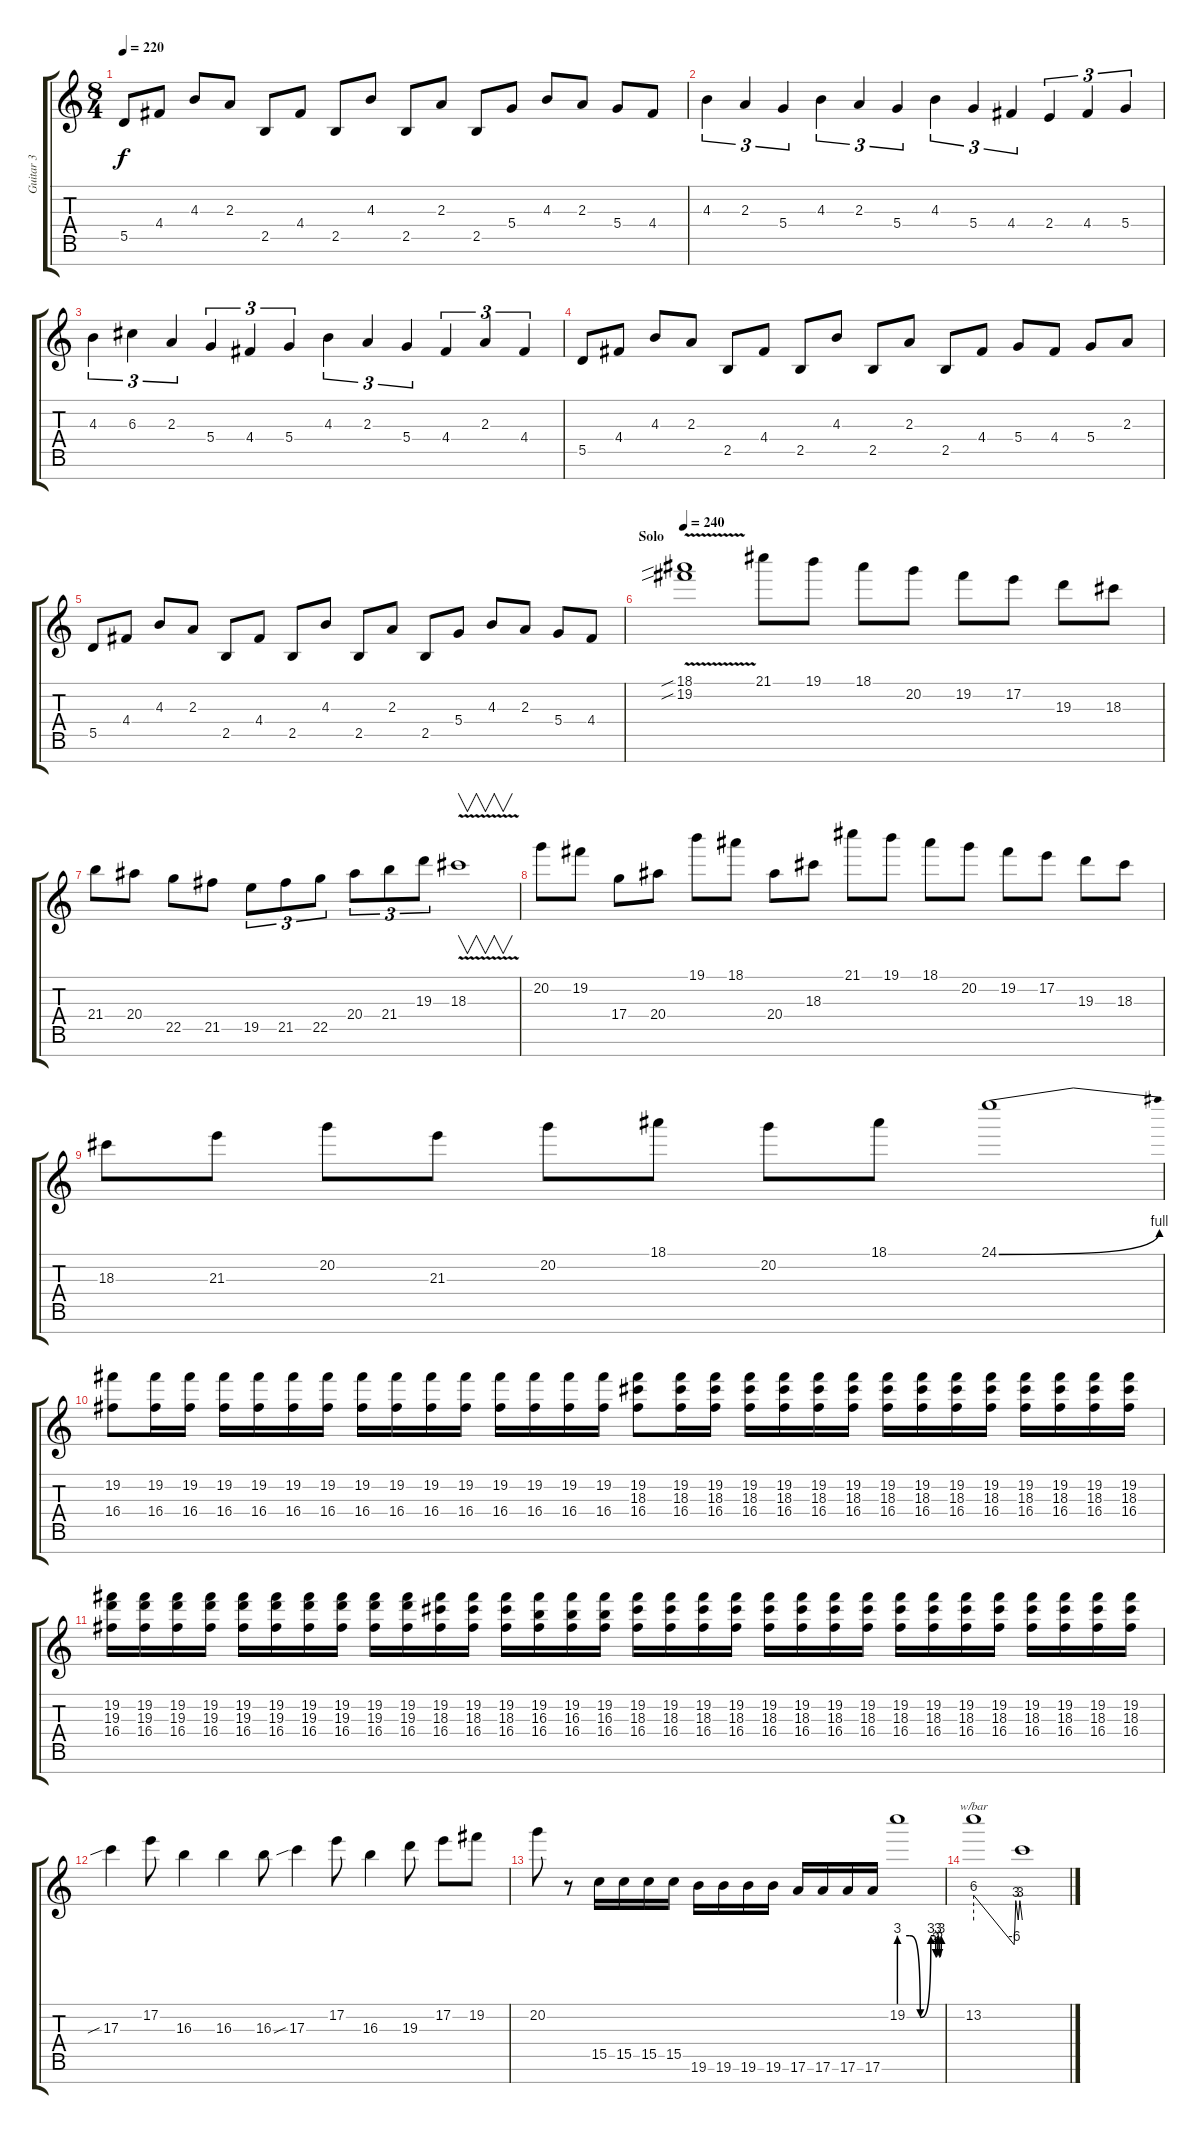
\track ("Guitar 3" "Guitar 3") {instrument distortionguitar}
\staff {score tabs}
\tuning (E4 B3 G3 D3 A2 E2 B1) {hide}
\ts (8 4)
\tempo 220
\clef g2
\ks c
5.5.8{dy f} 4.4.8 4.3.8 2.3.8 2.5.8 4.4.8 2.5.8 4.3.8 2.5.8 2.3.8 2.5.8 5.4.8 4.3.8 2.3.8 5.4.8 4.4.8 |
4.3.4{tu (3 2)} 2.3.4{tu (3 2)} 5.4.4{tu (3 2)} 4.3.4{tu (3 2)} 2.3.4{tu (3 2)} 5.4.4{tu (3 2)} 4.3.4{tu (3 2)} 5.4.4{tu (3 2)} 4.4.4{tu (3 2)} 2.4.4{tu (3 2)} 4.4.4{tu (3 2)} 5.4.4{tu (3 2)} |
4.3.4{tu (3 2)} 6.3.4{tu (3 2)} 2.3.4{tu (3 2)} 5.4.4{tu (3 2)} 4.4.4{tu (3 2)} 5.4.4{tu (3 2)} 4.3.4{tu (3 2)} 2.3.4{tu (3 2)} 5.4.4{tu (3 2)} 4.4.4{tu (3 2)} 2.3.4{tu (3 2)} 4.4.4{tu (3 2)} |
5.5.8 4.4.8 4.3.8 2.3.8 2.5.8 4.4.8 2.5.8 4.3.8 2.5.8 2.3.8 2.5.8 4.4.8 5.4.8 4.4.8 5.4.8 2.3.8 |
5.5.8 4.4.8 4.3.8 2.3.8 2.5.8 4.4.8 2.5.8 4.3.8 2.5.8 2.3.8 2.5.8 5.4.8 4.3.8 2.3.8 5.4.8 4.4.8 |
\section ("" "Solo")
\tempo 240
(18.1{v sib} 19.2{v sib}).1 21.1.8 19.1.8 18.1.8 20.2.8 19.2.8 17.2.8 19.3.8 18.3.8 |
21.4.8 20.4.8 22.5.8 21.5.8 19.5.8{tu (3 2)} 21.5.8{tu (3 2)} 22.5.8{tu (3 2)} 20.4.8{tu (3 2)} 21.4.8{tu (3 2)} 19.3.8{tu (3 2)} 18.3{v}.1{v} |
20.2.8 19.2.8 17.4.8 20.4.8 19.1.8 18.1.8 20.4.8 18.3.8 21.1.8 19.1.8 18.1.8 20.2.8 19.2.8 17.2.8 19.3.8 18.3.8 |
18.3.8 21.3.8 20.2.8 21.3.8 20.2.8 18.1.8 20.2.8 18.1.8 24.1{be (bend 0 0 60 4)}.1 |
(19.2 16.4).8 (19.2 16.4).16 (19.2 16.4).16 (19.2 16.4).16 (19.2 16.4).16 (19.2 16.4).16 (19.2 16.4).16 (19.2 16.4).16 (19.2 16.4).16 (19.2 16.4).16 (19.2 16.4).16 (19.2 16.4).16 (19.2 16.4).16 (19.2 16.4).16 (19.2 16.4).16 (19.2 18.3 16.4).8 (19.2 18.3 16.4).16 (19.2 18.3 16.4).16 (19.2 18.3 16.4).16 (19.2 18.3 16.4).16 (19.2 18.3 16.4).16 (19.2 18.3 16.4).16 (19.2 18.3 16.4).16 (19.2 18.3 16.4).16 (19.2 18.3 16.4).16 (19.2 18.3 16.4).16 (19.2 18.3 16.4).16 (19.2 18.3 16.4).16 (19.2 18.3 16.4).16 (19.2 18.3 16.4).16 |
(19.2 19.3 16.4).16 (19.2 19.3 16.4).16 (19.2 19.3 16.4).16 (19.2 19.3 16.4).16 (19.2 19.3 16.4).16 (19.2 19.3 16.4).16 (19.2 19.3 16.4).16 (19.2 19.3 16.4).16 (19.2 19.3 16.4).16 (19.2 19.3 16.4).16 (19.2 18.3 16.4).16 (19.2 18.3 16.4).16 (19.2 18.3 16.4).16 (19.2 16.3 16.4).16 (19.2 16.3 16.4).16 (19.2 16.3 16.4).16 (19.2 18.3 16.4).16 (19.2 18.3 16.4).16 (19.2 18.3 16.4).16 (19.2 18.3 16.4).16 (19.2 18.3 16.4).16 (19.2 18.3 16.4).16 (19.2 18.3 16.4).16 (19.2 18.3 16.4).16 (19.2 18.3 16.4).16 (19.2 18.3 16.4).16 (19.2 18.3 16.4).16 (19.2 18.3 16.4).16 (19.2 18.3 16.4).16 (19.2 18.3 16.4).16 (19.2 18.3 16.4).16 (19.2 18.3 16.4).16 |
17.3{sib}.4 17.2.8 16.3.4 16.3.4 16.3.8 17.3{sib}.4 17.2.8 16.3.4 19.3.8 17.2.8 19.2.8 |
20.2.8 r.8 15.5.16 15.5.16 15.5.16 15.5.16 19.6.16 19.6.16 19.6.16 19.6.16 17.6.16 17.6.16 17.6.16 17.6.16 19.2{be (custom 0 12 15 12 30 0 45 12 50 12 52 8 55 12 57 8 60 12)}.1 |
13.2.1{tbe (custom default 0 24 50 -24 52 12 55 0 57 12 60 0)} 13.2{t}.1
